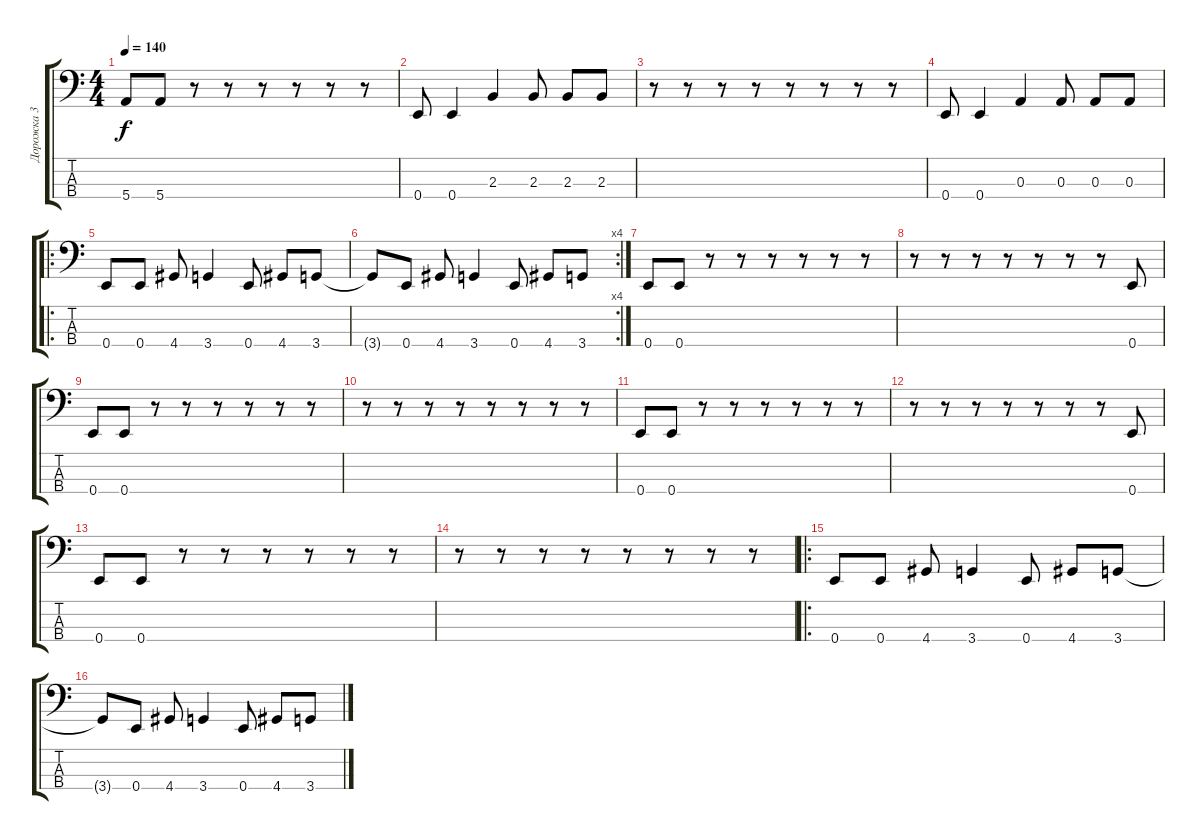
\track ("Дорожка 3" "Дорожка 3") {instrument electricbasspick}
\staff {score tabs}
\tuning (G2 D2 A1 E1) {hide}
\ts (4 4)
\tempo 140
\clef f4
\ks c
5.4.8{dy f} 5.4.8 r.8 r.8 r.8 r.8 r.8 r.8 |
0.4.8 0.4.4 2.3.4 2.3.8 2.3.8 2.3.8 |
r.8 r.8 r.8 r.8 r.8 r.8 r.8 r.8 |
0.4.8 0.4.4 0.3.4 0.3.8 0.3.8 0.3.8 |
\ro
0.4.8 0.4.8 4.4.8 3.4.4 0.4.8 4.4.8 3.4.8 |
\rc 4
3.4{t}.8 0.4.8 4.4.8 3.4.4 0.4.8 4.4.8 3.4.8 |
0.4.8 0.4.8 r.8 r.8 r.8 r.8 r.8 r.8 |
r.8 r.8 r.8 r.8 r.8 r.8 r.8 0.4.8 |
0.4.8 0.4.8 r.8 r.8 r.8 r.8 r.8 r.8 |
r.8 r.8 r.8 r.8 r.8 r.8 r.8 r.8 |
0.4.8 0.4.8 r.8 r.8 r.8 r.8 r.8 r.8 |
r.8 r.8 r.8 r.8 r.8 r.8 r.8 0.4.8 |
0.4.8 0.4.8 r.8 r.8 r.8 r.8 r.8 r.8 |
r.8 r.8 r.8 r.8 r.8 r.8 r.8 r.8 |
\ro
0.4.8 0.4.8 4.4.8 3.4.4 0.4.8 4.4.8 3.4.8 |
3.4{t}.8 0.4.8 4.4.8 3.4.4 0.4.8 4.4.8 3.4.8
